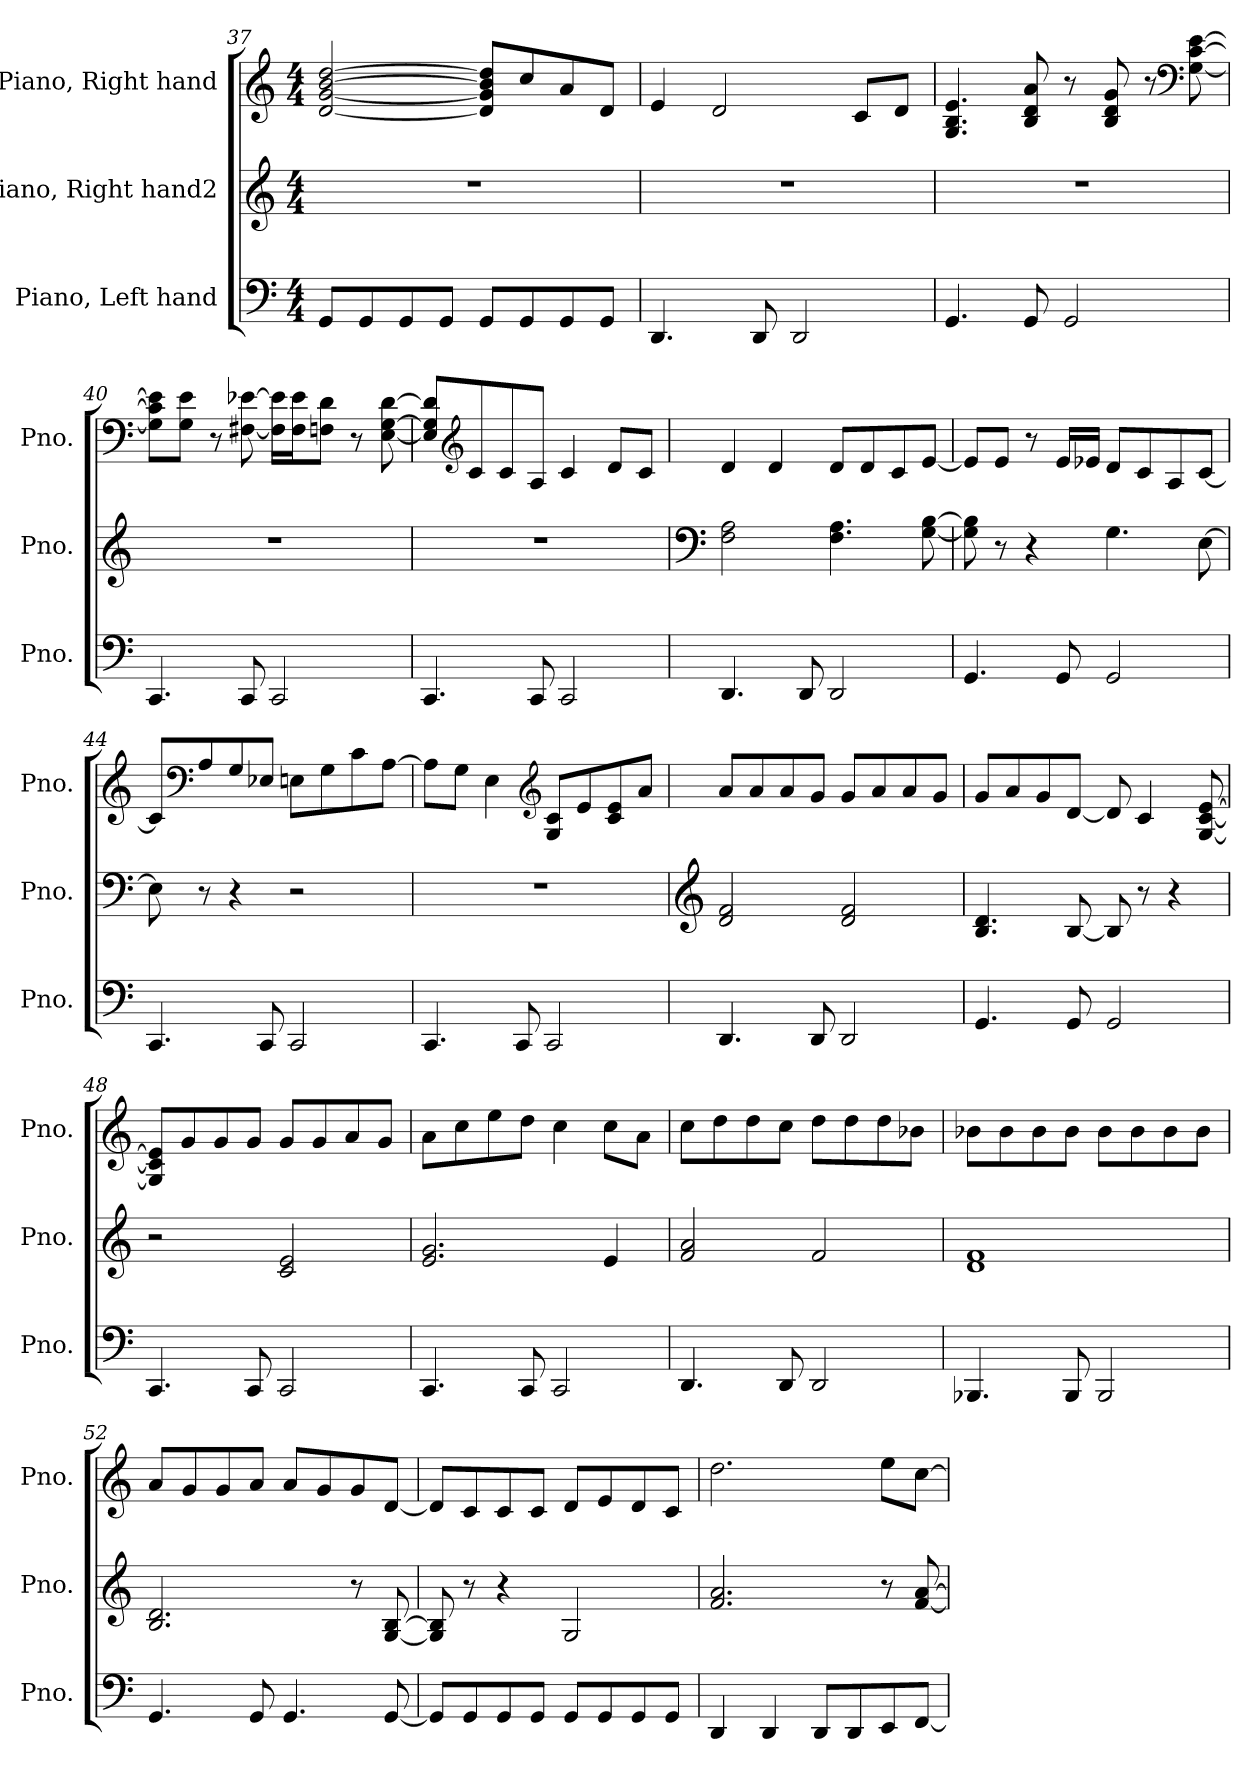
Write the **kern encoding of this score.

**kern	**kern	**kern
*part3	*part2	*part1
*staff3	*staff2	*staff1
*I"Piano, Left hand	*I"Piano, Right hand2	*I"Piano, Right hand
*I'Pno.	*I'Pno.	*I'Pno.
*clefF4	*clefG2	*clefG2
*k[]	*k[]	*k[]
*M4/4	*M4/4	*M4/4
=37	=37	=37
8GG/L	1r	[2d/ [2g/ [2b/ [2dd/
8GG/	.	.
8GG/	.	.
8GG/J	.	.
8GG/L	.	8d/] 8g/] 8b/] 8dd/]L
8GG/	.	8cc/
8GG/	.	8a/
8GG/J	.	8d/J
=38	=38	=38
4.DD/	1r	4e/
.	.	2d/
8DD/	.	.
2DD/	.	.
.	.	8c/L
.	.	8d/J
=39	=39	=39
4.GG/	1r	4.G/ 4.B/ 4.e/
8GG/	.	8B/ 8d/ 8a/
2GG/	.	8r
.	.	8B/ 8d/ 8g/
.	.	8r
*	*	*clefF4
.	.	[8G\ [8c\ [8e\
!!LO:PB:g=z
=40	=40	=40
4.CC/	1r	8G\] 8c\] 8e\]L
.	.	8G\ 8e\J
.	.	8r
8CC/	.	[8F#X\ [8e-X\
2CC/	.	16F#\] 16e-\]LL
.	.	16F#\ 16e-\J
.	.	8Fn\ 8d\J
.	.	8r
.	.	[8E\ [8G\ [8d\
=41	=41	=41
4.CC/	1r	8E/] 8G/] 8d/]L
*	*	*clefG2
.	.	8c/
.	.	8c/
8CC/	.	8A/J
2CC/	.	4c/
.	.	8d/L
.	.	8c/J
=42	=42	=42
*	*clefF4	*
4.DD/	2F\ 2A\	4d/
.	.	4d/
8DD/	.	.
2DD/	4.F\ 4.A\	8d/L
.	.	8d/
.	.	8c/
.	[8G\ [8B\	[8e/J
=43	=43	=43
4.GG/	8G\] 8B\]	8e/L]
.	8r	8e/J
.	4r	8r
8GG/	.	16e/LL
.	.	16e-X/JJ
2GG/	4.G\	8d/L
.	.	8c/
.	.	8A/
.	[8E\	[8c/J
!!LO:LB:g=z
=44	=44	=44
4.CC/	8E\]	8c/L]
*	*	*clefF4
.	8r	8A/
.	4r	8G/
8CC/	.	8E-X/J
2CC/	2r	8En\L
.	.	8G\
.	.	8c\
.	.	[8A\J
=45	=45	=45
4.CC/	1r	8A\L]
.	.	8G\J
.	.	4E\
8CC/	.	.
*	*	*clefG2
2CC/	.	8G/ 8c/L
.	.	8e/
.	.	8c/ 8e/
.	.	8a/J
=46	=46	=46
*	*clefG2	*
4.DD/	2d/ 2f/	8a/L
.	.	8a/
.	.	8a/
8DD/	.	8g/J
2DD/	2d/ 2f/	8g/L
.	.	8a/
.	.	8a/
.	.	8g/J
=47	=47	=47
4.GG/	4.B/ 4.d/	8g/L
.	.	8a/
.	.	8g/
8GG/	[8B/	[8d/J
2GG/	8B/]	8d/]
.	8r	4c/
.	4r	.
.	.	[8G/ [8c/ [8e/
!!LO:LB:g=z
=48	=48	=48
4.CC/	2r	8G/] 8c/] 8e/]L
.	.	8g/
.	.	8g/
8CC/	.	8g/J
2CC/	2c/ 2e/	8g/L
.	.	8g/
.	.	8a/
.	.	8g/J
=49	=49	=49
4.CC/	2.e/ 2.g/	8a\L
.	.	8cc\
.	.	8ee\
8CC/	.	8dd\J
2CC/	.	4cc\
.	4e/	8cc\L
.	.	8a\J
=50	=50	=50
4.DD/	2f/ 2a/	8cc\L
.	.	8dd\
.	.	8dd\
8DD/	.	8cc\J
2DD/	2f/	8dd\L
.	.	8dd\
.	.	8dd\
.	.	8b-X\J
=51	=51	=51
4.BBB-X/	1d 1f	8b-X\L
.	.	8b-\
.	.	8b-\
8BBB-/	.	8b-\J
2BBB-/	.	8b-\L
.	.	8b-\
.	.	8b-\
.	.	8b-\J
!!LO:LB:g=z
=52	=52	=52
4.GG/	2.B/ 2.d/	8a/L
.	.	8g/
.	.	8g/
8GG/	.	8a/J
4.GG/	.	8a/L
.	.	8g/
.	8r	8g/
[8GG/	[8G/ [8B/	[8d/J
=53	=53	=53
8GG/L]	8G/] 8B/]	8d/L]
8GG/	8r	8c/
8GG/	4r	8c/
8GG/J	.	8c/J
8GG/L	2G/	8d/L
8GG/	.	8e/
8GG/	.	8d/
8GG/J	.	8c/J
=54	=54	=54
4DD/	2.f/ 2.a/	2.dd\
4DD/	.	.
8DD/L	.	.
8DD/	.	.
8EE/	8r	8ee\L
[8FF/J	[8f/ [8a/	[8cc\J
=	=	=
*-	*-	*-
